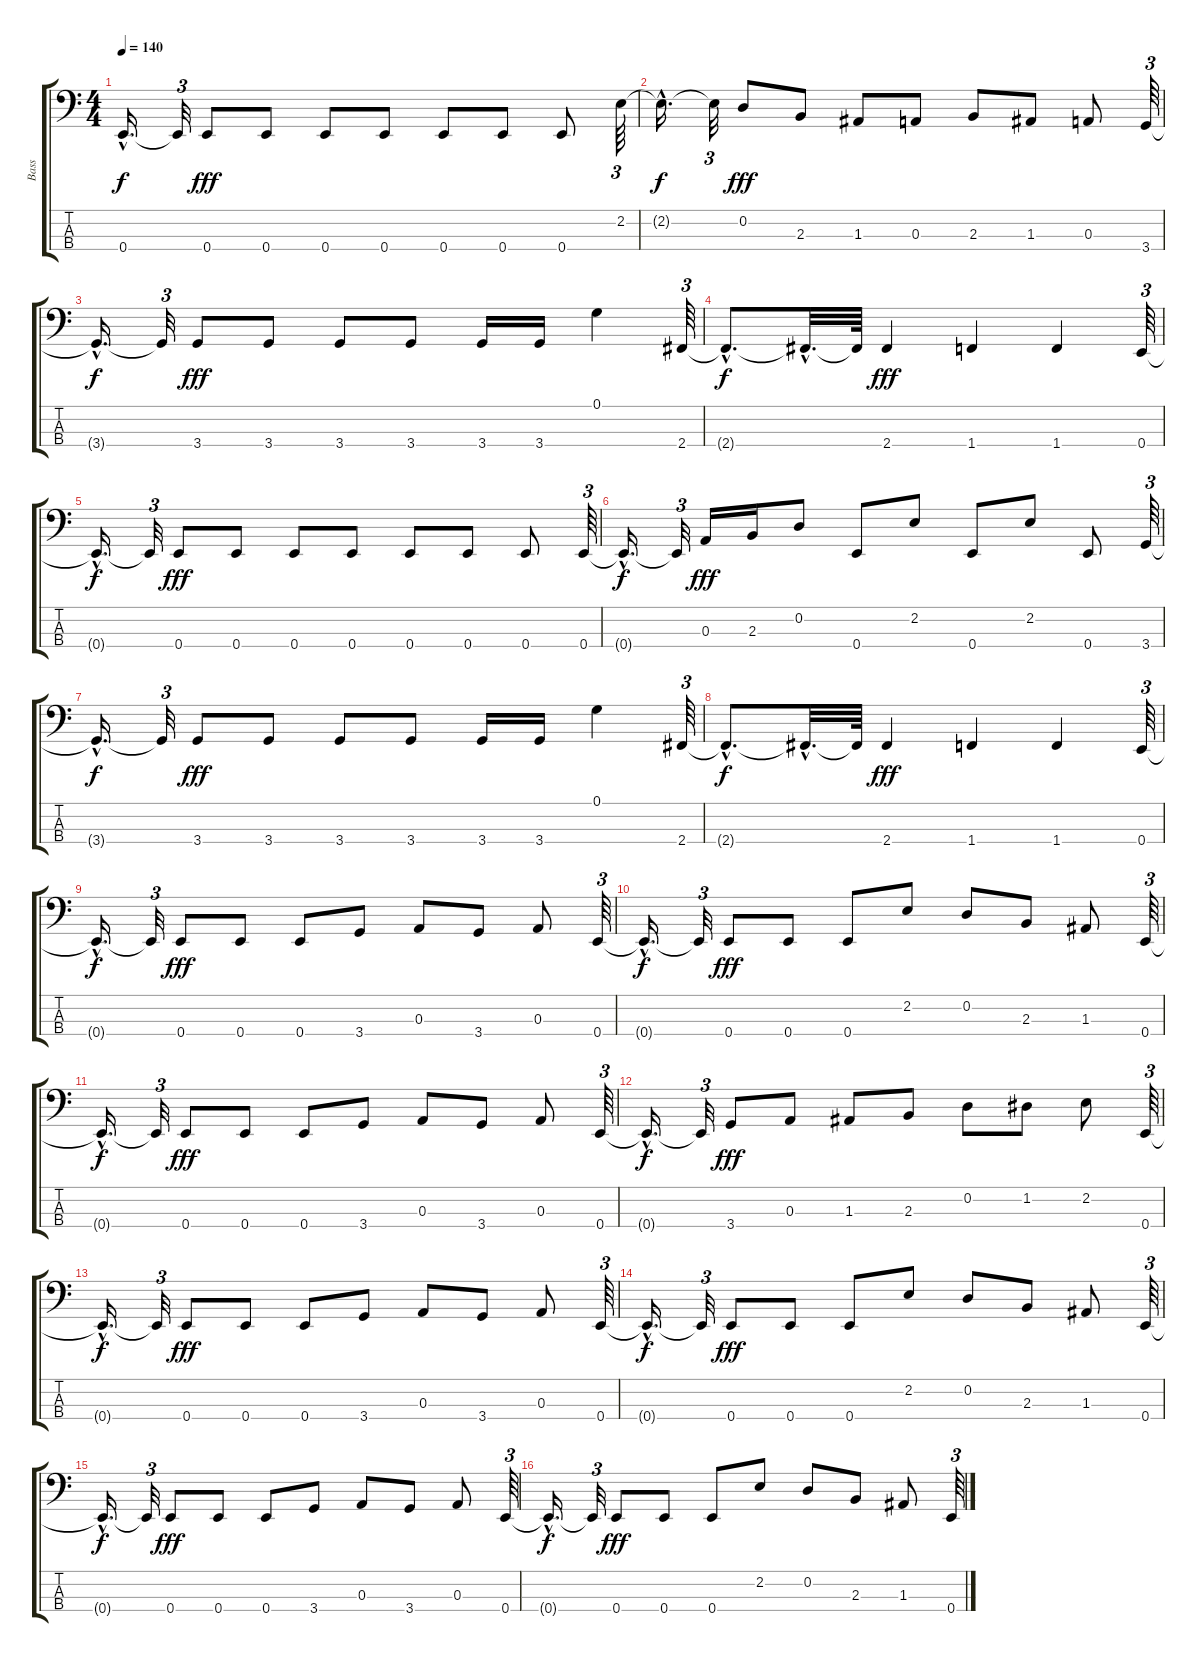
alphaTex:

\track ("Bass" "Bass") {instrument electricbassfinger}
\staff {score tabs}
\tuning (G2 D2 A1 E1) {hide}
\ts (4 4)
\tempo 140
\clef f4
\ks c
0.4{hac t}.16{d dy f} 0.4{t}.32{tu (3 2)} 0.4.8{dy fff} 0.4.8 0.4.8 0.4.8 0.4.8 0.4.8 0.4.8 2.2.64{tu (3 2)} |
2.2{hac t}.16{d dy f} 2.2{t}.32{tu (3 2)} 0.2.8{dy fff} 2.3.8 1.3.8 0.3.8 2.3.8 1.3.8 0.3.8 3.4.64{tu (3 2)} |
3.4{hac t}.16{d dy f} 3.4{t}.32{tu (3 2)} 3.4.8{dy fff} 3.4.8 3.4.8 3.4.8 3.4.16 3.4.16 0.1.4 2.4.64{tu (3 2)} |
2.4{hac t}.8{d dy f} 2.4{hac t}.32{d} 2.4{t}.64 2.4.4{dy fff} 1.4.4 1.4.4 0.4.64{tu (3 2)} |
0.4{hac t}.16{d dy f} 0.4{t}.32{tu (3 2)} 0.4.8{dy fff} 0.4.8 0.4.8 0.4.8 0.4.8 0.4.8 0.4.8 0.4.64{tu (3 2)} |
0.4{hac t}.16{d dy f} 0.4{t}.32{tu (3 2)} 0.3.16{dy fff} 2.3.16 0.2.8 0.4.8 2.2.8 0.4.8 2.2.8 0.4.8 3.4.64{tu (3 2)} |
3.4{hac t}.16{d dy f} 3.4{t}.32{tu (3 2)} 3.4.8{dy fff} 3.4.8 3.4.8 3.4.8 3.4.16 3.4.16 0.1.4 2.4.64{tu (3 2)} |
2.4{hac t}.8{d dy f} 2.4{hac t}.32{d} 2.4{t}.64 2.4.4{dy fff} 1.4.4 1.4.4 0.4.64{tu (3 2)} |
0.4{hac t}.16{d dy f} 0.4{t}.32{tu (3 2)} 0.4.8{dy fff} 0.4.8 0.4.8 3.4.8 0.3.8 3.4.8 0.3.8 0.4.64{tu (3 2)} |
0.4{hac t}.16{d dy f} 0.4{t}.32{tu (3 2)} 0.4.8{dy fff} 0.4.8 0.4.8 2.2.8 0.2.8 2.3.8 1.3.8 0.4.64{tu (3 2)} |
0.4{hac t}.16{d dy f} 0.4{t}.32{tu (3 2)} 0.4.8{dy fff} 0.4.8 0.4.8 3.4.8 0.3.8 3.4.8 0.3.8 0.4.64{tu (3 2)} |
0.4{hac t}.16{d dy f} 0.4{t}.32{tu (3 2)} 3.4.8{dy fff} 0.3.8 1.3.8 2.3.8 0.2.8 1.2.8 2.2.8 0.4.64{tu (3 2)} |
0.4{hac t}.16{d dy f} 0.4{t}.32{tu (3 2)} 0.4.8{dy fff} 0.4.8 0.4.8 3.4.8 0.3.8 3.4.8 0.3.8 0.4.64{tu (3 2)} |
0.4{hac t}.16{d dy f} 0.4{t}.32{tu (3 2)} 0.4.8{dy fff} 0.4.8 0.4.8 2.2.8 0.2.8 2.3.8 1.3.8 0.4.64{tu (3 2)} |
0.4{hac t}.16{d dy f} 0.4{t}.32{tu (3 2)} 0.4.8{dy fff} 0.4.8 0.4.8 3.4.8 0.3.8 3.4.8 0.3.8 0.4.64{tu (3 2)} |
0.4{hac t}.16{d dy f} 0.4{t}.32{tu (3 2)} 0.4.8{dy fff} 0.4.8 0.4.8 2.2.8 0.2.8 2.3.8 1.3.8 0.4.64{tu (3 2)}
